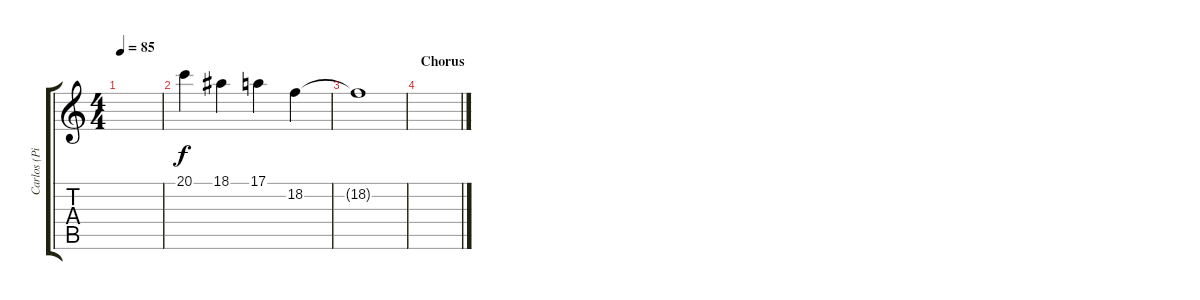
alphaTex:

\track ("Carlos (Piano)" "Carlos (Pi") {instrument electricgrandpiano}
\staff {score tabs}
\tuning (E4 B3 G3 D3 A2 D2) {hide}
\ts (4 4)
\tempo 85
\clef g2
\ks c
|
20.1.4{volume 16 instrument acousticgrandpiano} 18.1.4 17.1.4 18.2.4 |
18.2{t}.1 |
\section ("" "Chorus")
